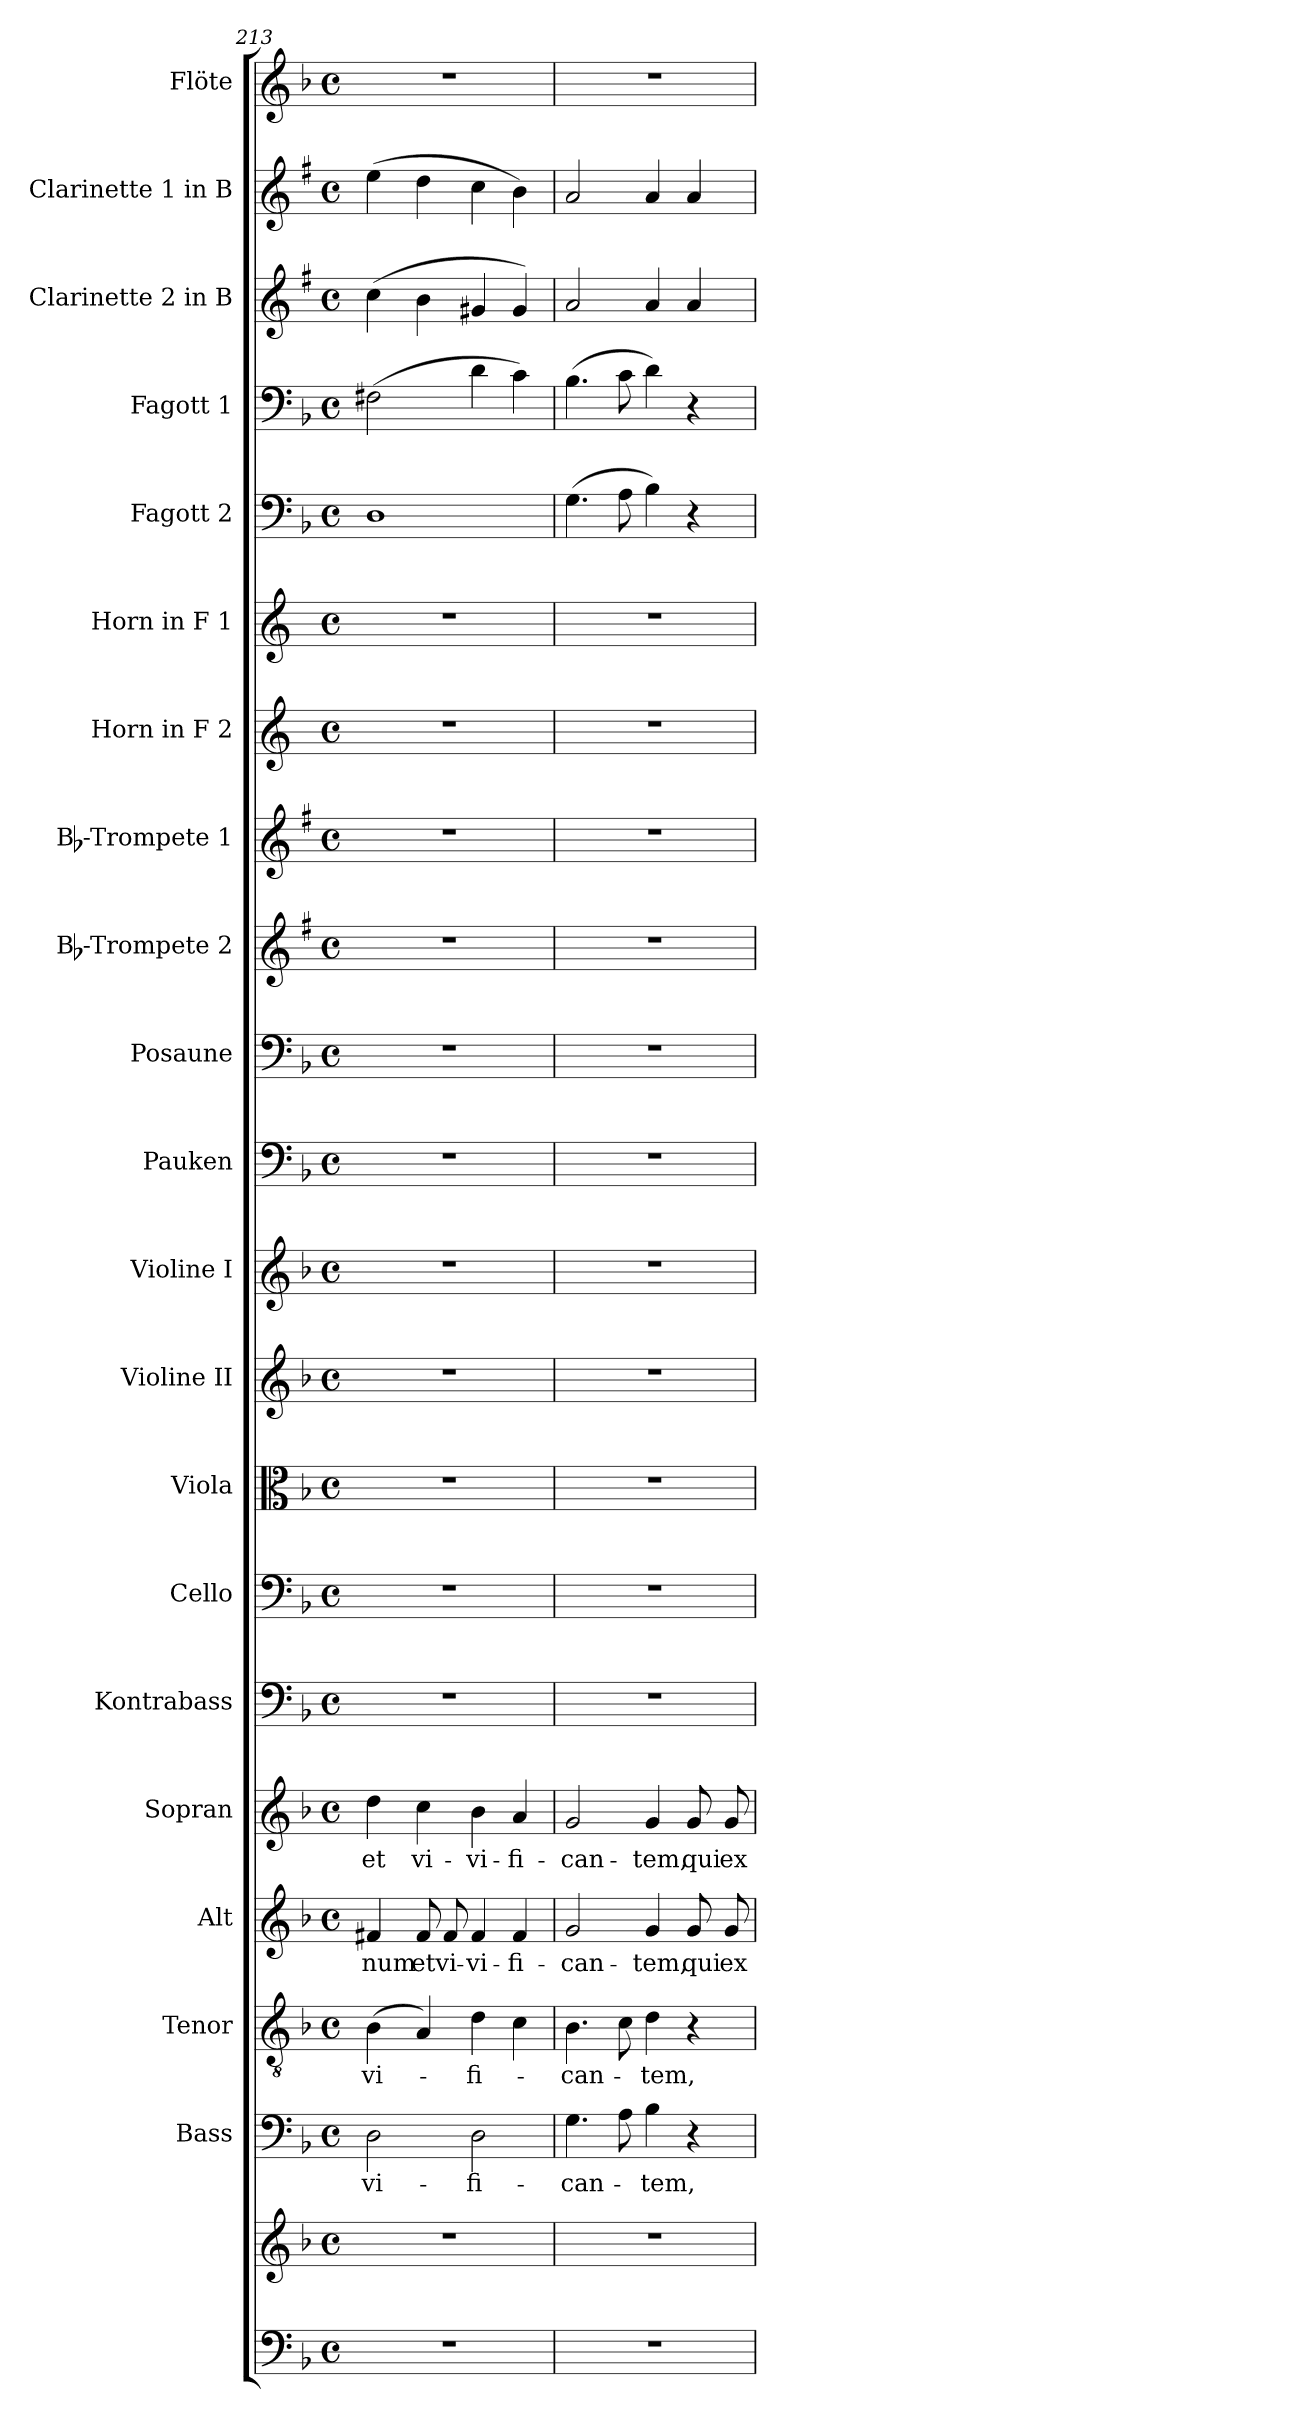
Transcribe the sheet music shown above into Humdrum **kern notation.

**kern	**kern	**kern	**text	**kern	**text	**kern	**text	**kern	**text	**kern	**kern	**kern	**kern	**kern	**kern	**kern	**kern	**kern	**kern	**kern	**kern	**kern	**kern	**kern	**kern
*part21	*part21	*part20	*part20	*part19	*part19	*part18	*part18	*part17	*part17	*part16	*part15	*part14	*part13	*part12	*part11	*part10	*part9	*part8	*part7	*part6	*part5	*part4	*part3	*part2	*part1
*staff22	*staff21	*staff20	*staff20	*staff19	*staff19	*staff18	*staff18	*staff17	*staff17	*staff16	*staff15	*staff14	*staff13	*staff12	*staff11	*staff10	*staff9	*staff8	*staff7	*staff6	*staff5	*staff4	*staff3	*staff2	*staff1
*	*	*I"Bass	*	*I"Tenor	*	*I"Alt	*	*I"Sopran	*	*I"Kontrabass	*I"Cello	*I"Viola	*I"Violine II	*I"Violine I	*I"Pauken	*I"Posaune	*I"Bb-Trompete 2	*I"Bb-Trompete 1	*I"Horn in F 2	*I"Horn in F 1	*I"Fagott 2	*I"Fagott 1	*I"Clarinette 2 in B	*I"Clarinette 1 in B	*I"Flöte
*	*	*I'B.	*	*I'T.	*	*I'A.	*	*I'S.	*	*I'Kb.	*	*I'Vla.	*I'Vl. II	*I'Vl. I	*I'Pk.	*I'Pos.	*I'Bb Trp. 2	*I'Bb Trp. 1	*	*	*I'Fg. 2	*I'Fg. 1	*I'Clar. 2	*I'Clar.1	*I'Fl.
*clefF4	*clefG2	*clefF4	*	*clefGv2	*	*clefG2	*	*clefG2	*	*clefF4	*clefF4	*clefC3	*clefG2	*clefG2	*clefF4	*clefF4	*clefG2	*clefG2	*clefG2	*clefG2	*clefF4	*clefF4	*clefG2	*clefG2	*clefG2
*	*	*	*	*	*	*	*	*	*	*ITrd7c12	*	*	*	*	*	*	*ITrd1c2	*ITrd1c2	*ITrd4c7	*ITrd4c7	*	*	*ITrd1c2	*ITrd1c2	*
*k[b-]	*k[b-]	*k[b-]	*	*k[b-]	*	*k[b-]	*	*k[b-]	*	*k[b-]	*k[b-]	*k[b-]	*k[b-]	*k[b-]	*k[b-]	*k[b-]	*k[b-]	*k[b-]	*k[b-]	*k[b-]	*k[b-]	*k[b-]	*k[b-]	*k[b-]	*k[b-]
*F:	*F:	*F:	*	*F:	*	*F:	*	*F:	*	*F:	*F:	*F:	*F:	*F:	*F:	*F:	*F:	*F:	*F:	*F:	*F:	*F:	*F:	*F:	*F:
*M4/4	*M4/4	*M4/4	*	*M4/4	*	*M4/4	*	*M4/4	*	*M4/4	*M4/4	*M4/4	*M4/4	*M4/4	*M4/4	*M4/4	*M4/4	*M4/4	*M4/4	*M4/4	*M4/4	*M4/4	*M4/4	*M4/4	*M4/4
*met(c)	*met(c)	*met(c)	*	*met(c)	*	*met(c)	*	*met(c)	*	*met(c)	*met(c)	*met(c)	*met(c)	*met(c)	*met(c)	*met(c)	*met(c)	*met(c)	*met(c)	*met(c)	*met(c)	*met(c)	*met(c)	*met(c)	*met(c)
=213	=213	=213	=213	=213	=213	=213	=213	=213	=213	=213	=213	=213	=213	=213	=213	=213	=213	=213	=213	=213	=213	=213	=213	=213	=213
!	!	!	!LO:LY:b	!	!LO:LY:b	!	!LO:LY:b	!	!LO:LY:b	!	!	!	!	!	!	!	!	!	!	!	!	!	!	!	!
1r	1r	2D\	-vi-	(>4B-\	-vi-	4f#X/	-num	4dd\	et	1r	1r	1r	1r	1r	1r	1r	1r	1r	1r	1r	1D	(>2F#X\	(>4b-\	(>4dd\	1r
!	!	!	!	!	!	!	!LO:LY:b	!	!LO:LY:b	!	!	!	!	!	!	!	!	!	!	!	!	!	!	!	!
.	.	.	.	4A/)	.	8f#/	et	4cc\	vi-	.	.	.	.	.	.	.	.	.	.	.	.	.	4a\	4cc\	.
!	!	!	!	!	!	!	!LO:LY:b	!	!	!	!	!	!	!	!	!	!	!	!	!	!	!	!	!	!
.	.	.	.	.	.	8f#/	vi-	.	.	.	.	.	.	.	.	.	.	.	.	.	.	.	.	.	.
!	!	!	!LO:LY:b	!	!LO:LY:b	!	!LO:LY:b	!	!LO:LY:b	!	!	!	!	!	!	!	!	!	!	!	!	!	!	!	!
.	.	2D\	-fi-	4d\	-fi-	4f#/	-vi-	4b-\	-vi-	.	.	.	.	.	.	.	.	.	.	.	.	4d\	4f#X/	4b-\	.
!	!	!	!	!	!	!	!LO:LY:b	!	!LO:LY:b	!	!	!	!	!	!	!	!	!	!	!	!	!	!	!	!
.	.	.	.	4c\	.	4f#/	-fi-	4a/	-fi-	.	.	.	.	.	.	.	.	.	.	.	.	4c\)	4f#/)	4a\)	.
=214	=214	=214	=214	=214	=214	=214	=214	=214	=214	=214	=214	=214	=214	=214	=214	=214	=214	=214	=214	=214	=214	=214	=214	=214	=214
!	!	!	!LO:LY:b	!	!LO:LY:b	!	!LO:LY:b	!	!LO:LY:b	!	!	!	!	!	!	!	!	!	!	!	!	!	!	!	!
1r	1r	4.G\	-can-	4.B-\	-can-	2g/	-can-	2g/	-can-	1r	1r	1r	1r	1r	1r	1r	1r	1r	1r	1r	(>4.G\	(>4.B-\	2g/	2g/	1r
.	.	8A\	.	8c\	.	.	.	.	.	.	.	.	.	.	.	.	.	.	.	.	8A\	8c\	.	.	.
!	!	!	!LO:LY:b	!	!LO:LY:b	!	!LO:LY:b	!	!LO:LY:b	!	!	!	!	!	!	!	!	!	!	!	!	!	!	!	!
.	.	4B-\	-tem,	4d\	-tem,	4g/	-tem,	4g/	-tem,	.	.	.	.	.	.	.	.	.	.	.	4B-\)	4d\)	4g/	4g/	.
!	!	!	!	!	!	!	!LO:LY:b	!	!LO:LY:b	!	!	!	!	!	!	!	!	!	!	!	!	!	!	!	!
.	.	4r	.	4r	.	8g/	qui	8g/	qui	.	.	.	.	.	.	.	.	.	.	.	4r	4r	4g/	4g/	.
!	!	!	!	!	!	!	!LO:LY:b	!	!LO:LY:b	!	!	!	!	!	!	!	!	!	!	!	!	!	!	!	!
.	.	.	.	.	.	8g/	ex	8g/	ex	.	.	.	.	.	.	.	.	.	.	.	.	.	.	.	.
=	=	=	=	=	=	=	=	=	=	=	=	=	=	=	=	=	=	=	=	=	=	=	=	=	=
*-	*-	*-	*-	*-	*-	*-	*-	*-	*-	*-	*-	*-	*-	*-	*-	*-	*-	*-	*-	*-	*-	*-	*-	*-	*-
